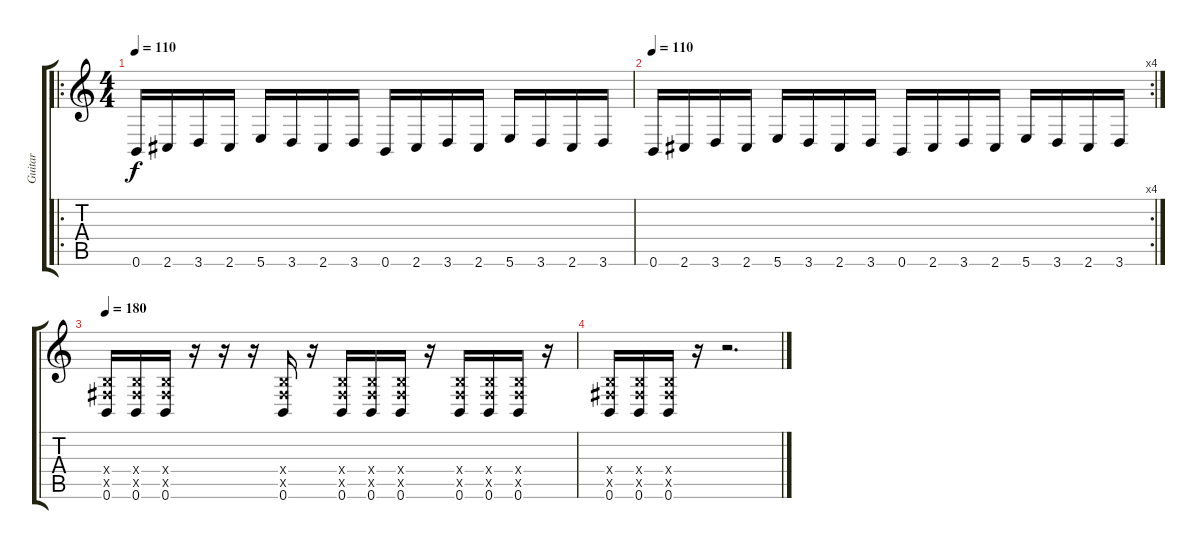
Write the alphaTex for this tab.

\track ("Guitar" "Guitar") {instrument distortionguitar}
\staff {score tabs}
\tuning (Db4 Ab3 E3 B2 Gb2 B1) {hide}
\ro
\ts (4 4)
\tempo 110
\clef g2
\ks c
0.6.16{dy f} 2.6.16 3.6.16 2.6.16 5.6.16 3.6.16 2.6.16 3.6.16 0.6.16 2.6.16 3.6.16 2.6.16 5.6.16 3.6.16 2.6.16 3.6.16 |
\rc 4
\tempo 110
0.6.16 2.6.16 3.6.16 2.6.16 5.6.16 3.6.16 2.6.16 3.6.16 0.6.16 2.6.16 3.6.16 2.6.16 5.6.16 3.6.16 2.6.16 3.6.16 |
\tempo 180
(0.4{x} 0.5{x} 0.6).16 (0.4{x} 0.5{x} 0.6).16 (0.4{x} 0.5{x} 0.6).16 r.16 r.16 r.16 (0.4{x} 0.5{x} 0.6).16 r.16 (0.4{x} 0.5{x} 0.6).16 (0.4{x} 0.5{x} 0.6).16 (0.4{x} 0.5{x} 0.6).16 r.16 (0.4{x} 0.5{x} 0.6).16 (0.4{x} 0.5{x} 0.6).16 (0.4{x} 0.5{x} 0.6).16 r.16 |
(0.4{x} 0.5{x} 0.6).16 (0.4{x} 0.5{x} 0.6).16 (0.4{x} 0.5{x} 0.6).16 r.16 r.2{d}
